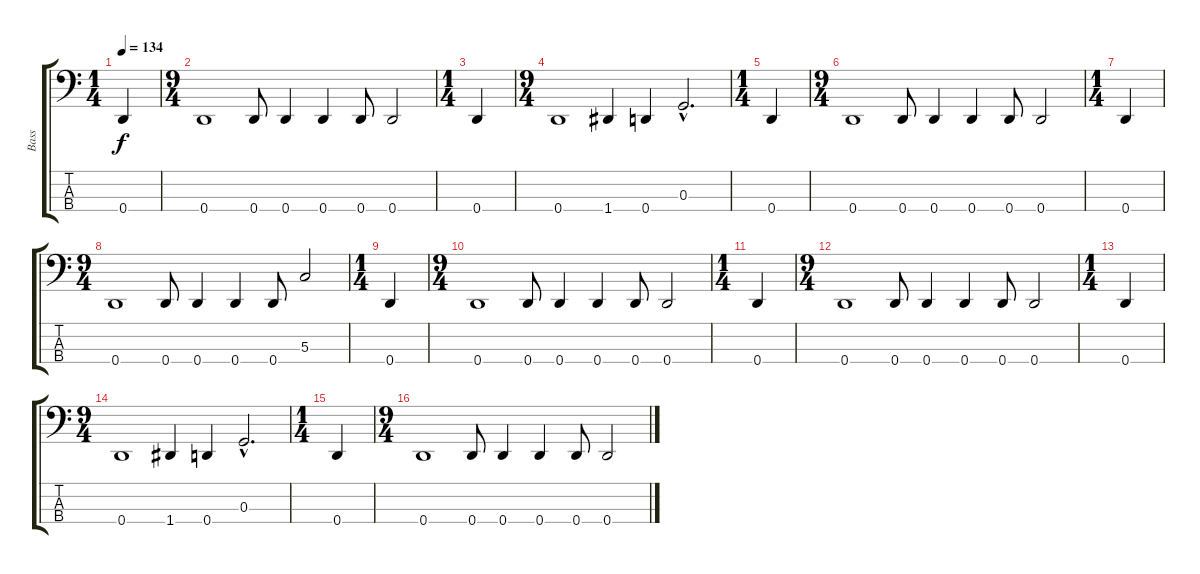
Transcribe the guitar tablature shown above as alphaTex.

\track ("Bass" "Bass") {instrument electricbassfinger}
\staff {score tabs}
\tuning (F2 C2 G1 D1) {hide}
\ts (1 4)
\tempo 134
\clef f4
\ks c
0.4.4{dy f instrument electricbassfinger} |
\ts (9 4)
0.4.1 0.4.8 0.4.4 0.4.4 0.4.8 0.4.2 |
\ts (1 4)
0.4.4 |
\ts (9 4)
0.4.1 1.4.4 0.4.4 0.3{hac}.2{d} |
\ts (1 4)
0.4.4 |
\ts (9 4)
0.4.1 0.4.8 0.4.4 0.4.4 0.4.8 0.4.2 |
\ts (1 4)
0.4.4 |
\ts (9 4)
0.4.1 0.4.8 0.4.4 0.4.4 0.4.8 5.3.2 |
\ts (1 4)
0.4.4 |
\ts (9 4)
0.4.1 0.4.8 0.4.4 0.4.4 0.4.8 0.4.2 |
\ts (1 4)
0.4.4 |
\ts (9 4)
0.4.1 0.4.8 0.4.4 0.4.4 0.4.8 0.4.2 |
\ts (1 4)
0.4.4 |
\ts (9 4)
0.4.1 1.4.4 0.4.4 0.3{hac}.2{d} |
\ts (1 4)
0.4.4 |
\ts (9 4)
0.4.1 0.4.8 0.4.4 0.4.4 0.4.8 0.4.2
